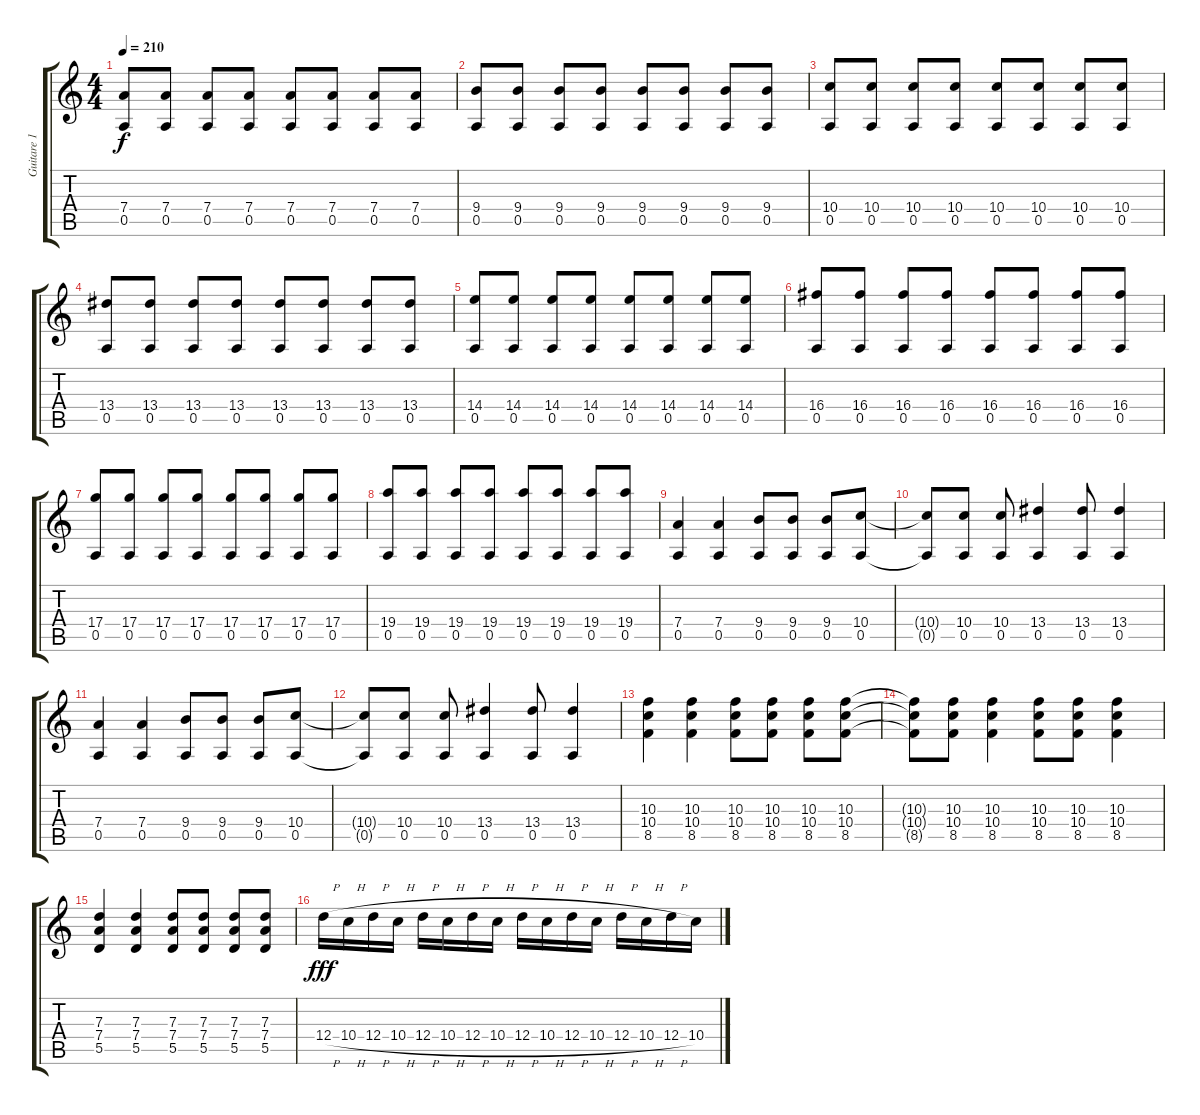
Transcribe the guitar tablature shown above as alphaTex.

\track ("Guitare 1" "Guitare 1") {instrument distortionguitar}
\staff {score tabs}
\tuning (E4 B3 G3 D3 A2 E2) {hide}
\ts (4 4)
\tempo 210
\clef g2
\ks c
(7.4 0.5).8{dy f instrument distortionguitar} (7.4 0.5).8 (7.4 0.5).8 (7.4 0.5).8 (7.4 0.5).8 (7.4 0.5).8 (7.4 0.5).8 (7.4 0.5).8 |
(9.4 0.5).8 (9.4 0.5).8 (9.4 0.5).8 (9.4 0.5).8 (9.4 0.5).8 (9.4 0.5).8 (9.4 0.5).8 (9.4 0.5).8 |
(10.4 0.5).8 (10.4 0.5).8 (10.4 0.5).8 (10.4 0.5).8 (10.4 0.5).8 (10.4 0.5).8 (10.4 0.5).8 (10.4 0.5).8 |
(13.4 0.5).8 (13.4 0.5).8 (13.4 0.5).8 (13.4 0.5).8 (13.4 0.5).8 (13.4 0.5).8 (13.4 0.5).8 (13.4 0.5).8 |
(14.4 0.5).8 (14.4 0.5).8 (14.4 0.5).8 (14.4 0.5).8 (14.4 0.5).8 (14.4 0.5).8 (14.4 0.5).8 (14.4 0.5).8 |
(16.4 0.5).8 (16.4 0.5).8 (16.4 0.5).8 (16.4 0.5).8 (16.4 0.5).8 (16.4 0.5).8 (16.4 0.5).8 (16.4 0.5).8 |
(17.4 0.5).8 (17.4 0.5).8 (17.4 0.5).8 (17.4 0.5).8 (17.4 0.5).8 (17.4 0.5).8 (17.4 0.5).8 (17.4 0.5).8 |
(19.4 0.5).8 (19.4 0.5).8 (19.4 0.5).8 (19.4 0.5).8 (19.4 0.5).8 (19.4 0.5).8 (19.4 0.5).8 (19.4 0.5).8 |
(7.4 0.5).4 (7.4 0.5).4 (9.4 0.5).8 (9.4 0.5).8 (9.4 0.5).8 (10.4 0.5).8 |
(10.4{t} 0.5{t}).8 (10.4 0.5).8 (10.4 0.5).8 (13.4 0.5).4 (13.4 0.5).8 (13.4 0.5).4 |
(7.4 0.5).4 (7.4 0.5).4 (9.4 0.5).8 (9.4 0.5).8 (9.4 0.5).8 (10.4 0.5).8 |
(10.4{t} 0.5{t}).8 (10.4 0.5).8 (10.4 0.5).8 (13.4 0.5).4 (13.4 0.5).8 (13.4 0.5).4 |
(10.3 10.4 8.5).4 (10.3 10.4 8.5).4 (10.3 10.4 8.5).8 (10.3 10.4 8.5).8 (10.3 10.4 8.5).8 (10.3 10.4 8.5).8 |
(10.3{t} 10.4{t} 8.5{t}).8 (10.3 10.4 8.5).8 (10.3 10.4 8.5).4 (10.3 10.4 8.5).8 (10.3 10.4 8.5).8 (10.3 10.4 8.5).4 |
(7.3 7.4 5.5).4 (7.3 7.4 5.5).4 (7.3 7.4 5.5).8 (7.3 7.4 5.5).8 (7.3 7.4 5.5).8 (7.3 7.4 5.5).8 |
12.4{h}.16{dy fff} 10.4{h}.16 12.4{h}.16 10.4{h}.16 12.4{h}.16 10.4{h}.16 12.4{h}.16 10.4{h}.16 12.4{h}.16 10.4{h}.16 12.4{h}.16 10.4{h}.16 12.4{h}.16 10.4{h}.16 12.4{h}.16 10.4.16
